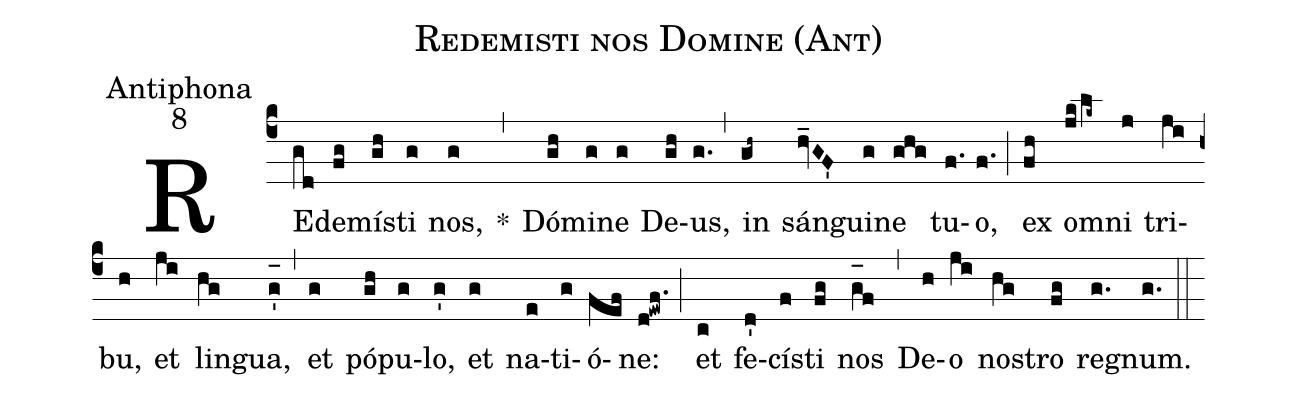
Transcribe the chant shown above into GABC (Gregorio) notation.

name:Redemisti nos Domine (Ant);
office-part:Antiphona;
mode:8;
%%
(c4) REd(gd)e(fg)mí(gh)sti(g) nos,(g) *(,) Dó(gh)mi(g)ne(g) De(gh)us,(g.) (,) in(gh~) sán(hv_GF')gui(g)ne(ghg) tu(f.)o,(f.) (;) ex(fh) o(jk/lk~)mni(j) tri(ji)bu,(h) et(ji) lin(hg)gua,(g'_[oh:h]) (,) et(g) pó(gh)pu(g)lo,(g') et(g) na(e)ti(g)ó(fef)ne:(d!ewf.) (;) et(c) fe(d')cí(f)sti(fg) nos(g_[oh:h]f) (,) De(h)o(ji) no(hg)stro(fg) re(g.)gnum.(g.) (::)

%<eu>E(j) u(j) o(i) u(j) a(h) e.</eu>(g.) (::)
